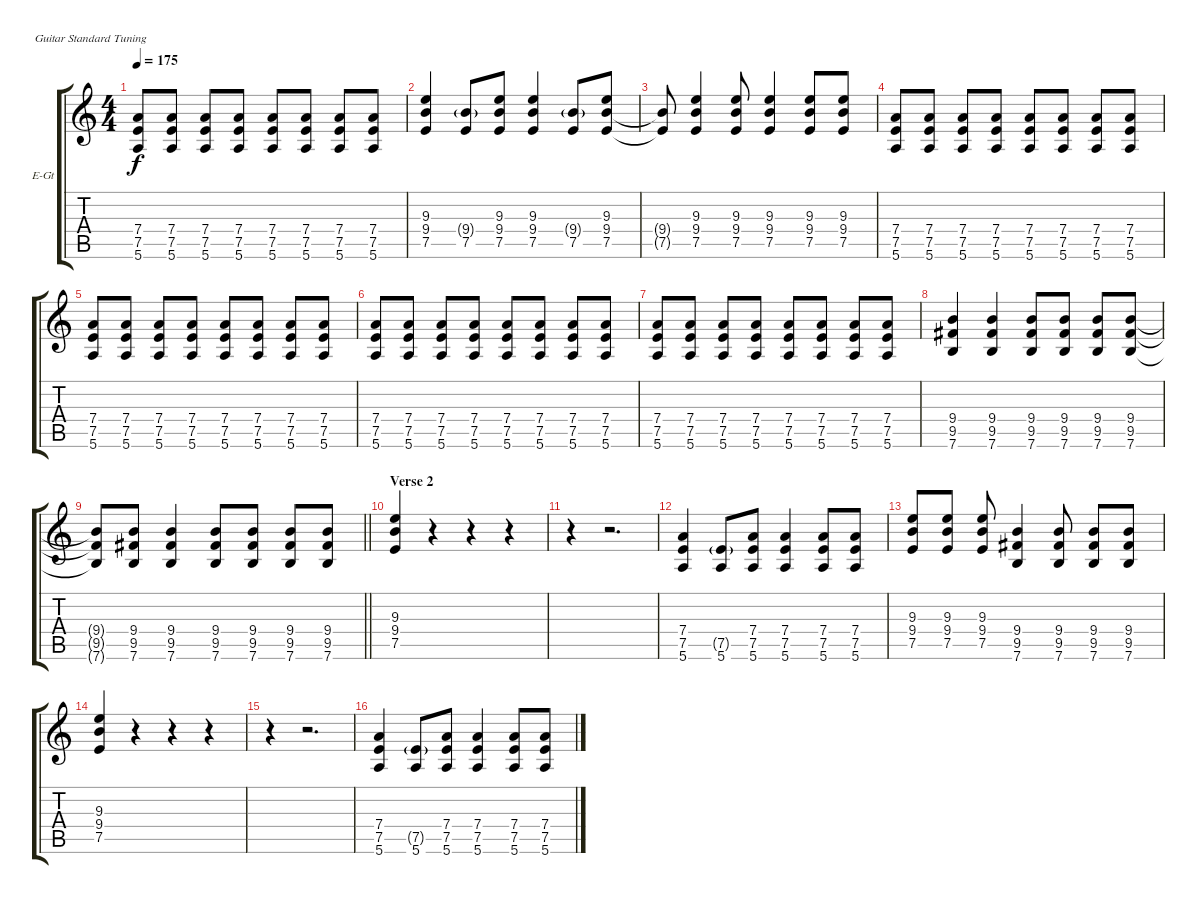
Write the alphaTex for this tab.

\bracketExtendMode groupsimilarinstruments
\firstSystemTrackNameOrientation horizontal
\otherSystemsTrackNameOrientation horizontal
\track ("Guitar" "E-Gt") {instrument distortionguitar}
\staff {score tabs}
\tuning (E4 B3 G3 D3 A2 E2)
\ts (4 4)
\tempo 175
\clef g2
\ks c
(7.4 7.5 5.6).8{dy f} (7.4 7.5 5.6).8 (7.4 7.5 5.6).8 (7.4 7.5 5.6).8 (7.4 7.5 5.6).8 (7.4 7.5 5.6).8 (7.4 7.5 5.6).8 (7.4 7.5 5.6).8 |
(9.3 9.4 7.5).4 (9.4{g} 7.5).8 (9.3 9.4 7.5).8 (9.3 9.4 7.5).4 (9.4{g} 7.5).8 (9.3 9.4 7.5).8 |
(9.4{t} 7.5{t}).8 (9.3 9.4 7.5).4 (9.3 9.4 7.5).8 (9.3 9.4 7.5).4 (9.3 9.4 7.5).8 (9.3 9.4 7.5).8 |
(7.4 7.5 5.6).8 (7.4 7.5 5.6).8 (7.4 7.5 5.6).8 (7.4 7.5 5.6).8 (7.4 7.5 5.6).8 (7.4 7.5 5.6).8 (7.4 7.5 5.6).8 (7.4 7.5 5.6).8 |
(7.4 7.5 5.6).8 (7.4 7.5 5.6).8 (7.4 7.5 5.6).8 (7.4 7.5 5.6).8 (7.4 7.5 5.6).8 (7.4 7.5 5.6).8 (7.4 7.5 5.6).8 (7.4 7.5 5.6).8 |
(7.4 7.5 5.6).8 (7.4 7.5 5.6).8 (7.4 7.5 5.6).8 (7.4 7.5 5.6).8 (7.4 7.5 5.6).8 (7.4 7.5 5.6).8 (7.4 7.5 5.6).8 (7.4 7.5 5.6).8 |
(7.4 7.5 5.6).8 (7.4 7.5 5.6).8 (7.4 7.5 5.6).8 (7.4 7.5 5.6).8 (7.4 7.5 5.6).8 (7.4 7.5 5.6).8 (7.4 7.5 5.6).8 (7.4 7.5 5.6).8 |
(9.4 9.5 7.6).4 (9.4 9.5 7.6).4 (9.4 9.5 7.6).8 (9.4 9.5 7.6).8 (9.4 9.5 7.6).8 (9.4 9.5 7.6).8 |
\barLineRight lightlight
(9.4{t} 9.5{t} 7.6{t}).8 (9.4 9.5 7.6).8 (9.4 9.5 7.6).4 (9.4 9.5 7.6).8 (9.4 9.5 7.6).8 (9.4 9.5 7.6).8 (9.4 9.5 7.6).8 |
\section ("" "Verse 2")
(9.3 9.4 7.5).4 r.4 r.4 r.4 |
r.4 r.2{d} |
(7.4 7.5 5.6).4 (7.5{g} 5.6).8 (7.4 7.5 5.6).8 (7.4 7.5 5.6).4 (7.4 7.5 5.6).8 (7.4 7.5 5.6).8 |
(9.3 9.4 7.5).8 (9.3 9.4 7.5).8 (9.3 9.4 7.5).8 (9.4 9.5 7.6).4 (9.4 9.5 7.6).8 (9.4 9.5 7.6).8 (9.4 9.5 7.6).8 |
(9.3 9.4 7.5).4 r.4 r.4 r.4 |
r.4 r.2{d} |
(7.4 7.5 5.6).4 (7.5{g} 5.6).8 (7.4 7.5 5.6).8 (7.4 7.5 5.6).4 (7.4 7.5 5.6).8 (7.4 7.5 5.6).8
